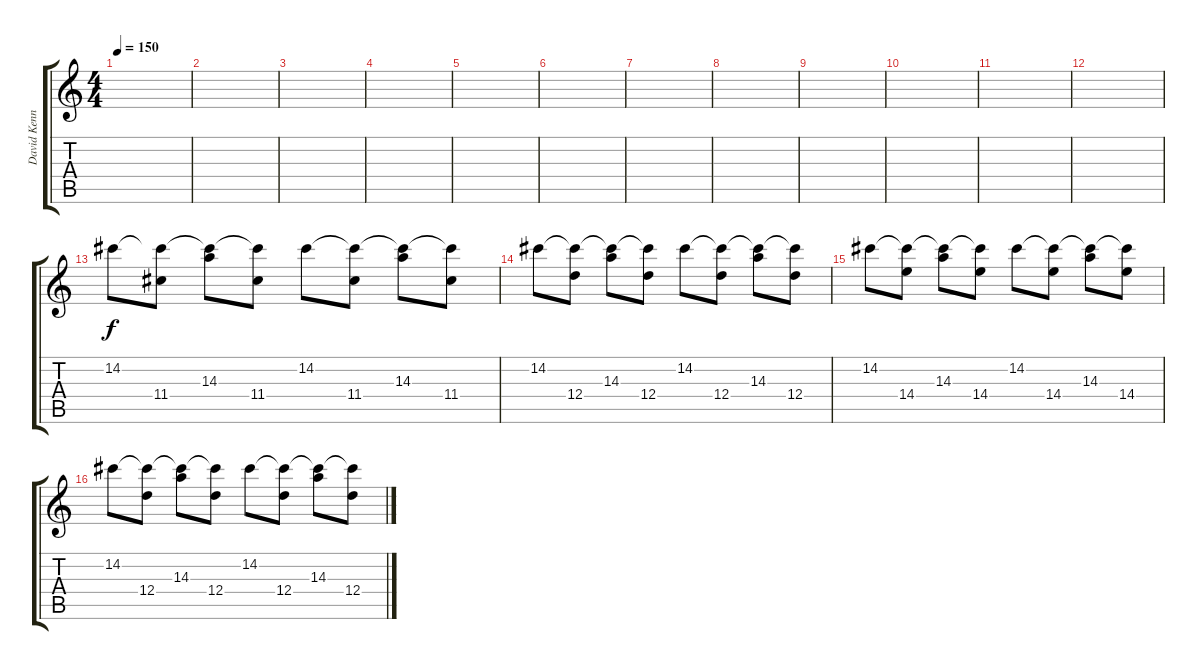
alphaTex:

\track ("David Kennedy Guitar 1" "David Kenn") {instrument electricguitarclean}
\staff {score tabs}
\tuning (E4 B3 G3 D3 A2 E2) {hide}
\ts (4 4)
\tempo 150
\clef g2
\ks c
|
|
|
|
|
|
|
|
|
|
|
|
14.2.8 (14.2{t} 11.4).8 (14.2{t} 14.3).8 (14.2{t} 11.4).8 14.2.8 (14.2{t} 11.4).8 (14.2{t} 14.3).8 (14.2{t} 11.4).8 |
14.2.8 (14.2{t} 12.4).8 (14.2{t} 14.3).8 (14.2{t} 12.4).8 14.2.8 (14.2{t} 12.4).8 (14.2{t} 14.3).8 (14.2{t} 12.4).8 |
14.2.8 (14.2{t} 14.4).8 (14.2{t} 14.3).8 (14.2{t} 14.4).8 14.2.8 (14.2{t} 14.4).8 (14.2{t} 14.3).8 (14.2{t} 14.4).8 |
14.2.8 (14.2{t} 12.4).8 (14.2{t} 14.3).8 (14.2{t} 12.4).8 14.2.8 (14.2{t} 12.4).8 (14.2{t} 14.3).8 (14.2{t} 12.4).8
